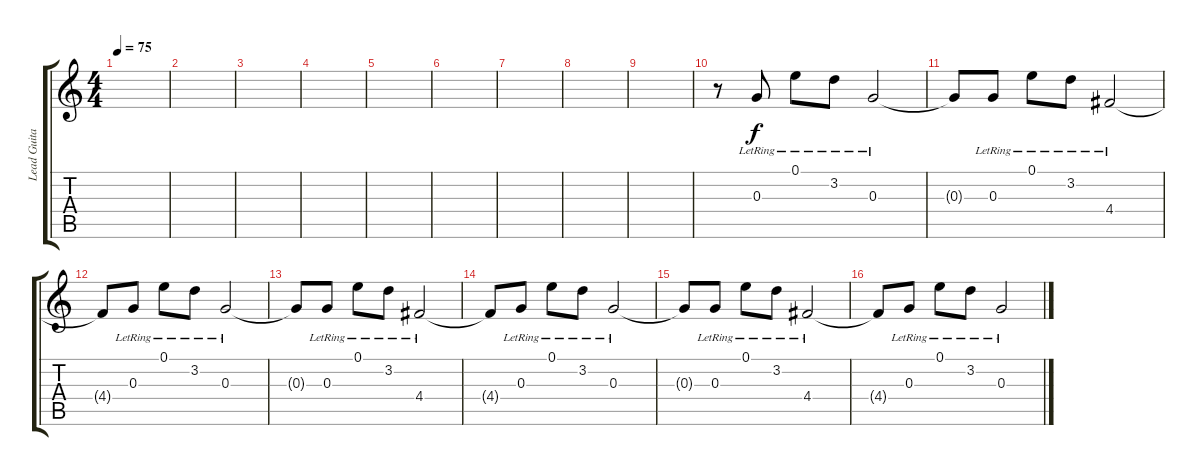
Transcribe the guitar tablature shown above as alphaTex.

\track ("Lead Guitar" "Lead Guita") {instrument distortionguitar}
\staff {score tabs}
\tuning (E4 B3 G3 D3 A2 D2) {hide}
\ts (4 4)
\tempo 75
\clef g2
\ks c
|
|
|
|
|
|
|
|
|
r.8{instrument electricguitarclean} 0.3{lr}.8 0.1{lr}.8 3.2{lr}.8 0.3{lr}.2 |
0.3{t}.8 0.3{lr}.8 0.1{lr}.8 3.2{lr}.8 4.4{lr}.2 |
4.4{t}.8 0.3{lr}.8 0.1{lr}.8 3.2{lr}.8 0.3{lr}.2 |
0.3{t}.8 0.3{lr}.8 0.1{lr}.8 3.2{lr}.8 4.4{lr}.2 |
4.4{t}.8 0.3{lr}.8 0.1{lr}.8 3.2{lr}.8 0.3{lr}.2 |
0.3{t}.8 0.3{lr}.8 0.1{lr}.8 3.2{lr}.8 4.4{lr}.2 |
4.4{t}.8 0.3{lr}.8 0.1{lr}.8 3.2{lr}.8 0.3{lr}.2
